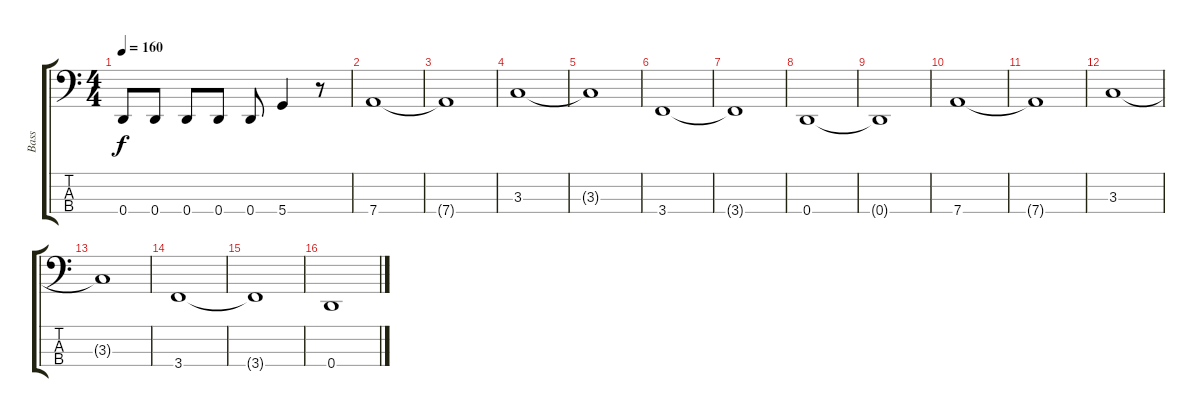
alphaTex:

\track ("Bass" "Bass") {instrument electricbasspick}
\staff {score tabs}
\tuning (G2 D2 A1 D1) {hide}
\ts (4 4)
\tempo 160
\clef f4
\ks c
0.4.8{dy f} 0.4.8 0.4.8 0.4.8 0.4.8 5.4.4 r.8 |
7.4.1 |
7.4{t}.1 |
3.3.1 |
3.3{t}.1 |
3.4.1 |
3.4{t}.1 |
0.4.1 |
0.4{t}.1 |
7.4.1 |
7.4{t}.1 |
3.3.1 |
3.3{t}.1 |
3.4.1 |
3.4{t}.1 |
0.4.1
